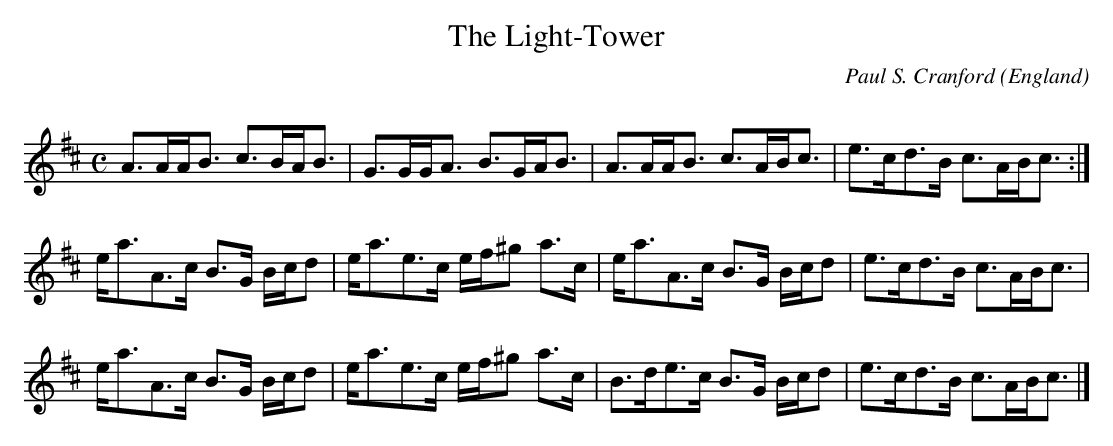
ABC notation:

X:1
T:The Light-Tower
C:Paul S. Cranford
Q:248
O:England
L:1/8
M:C
K:Amix
A>AA<B c>BA<B|G>GG<A B>GA<B|A>AA<B c>AB<c|e>cd>B c>AB<c:|
e<aA>c B>G B/c/d|e<ae>c e/f/^g a>c|e<aA>c B>G B/c/d|e>cd>B c>AB<c|
e<aA>c B>G B/c/d|e<ae>c e/f/^g a>c|B>de>c B>G B/c/d|e>cd>B c>AB<c|]
